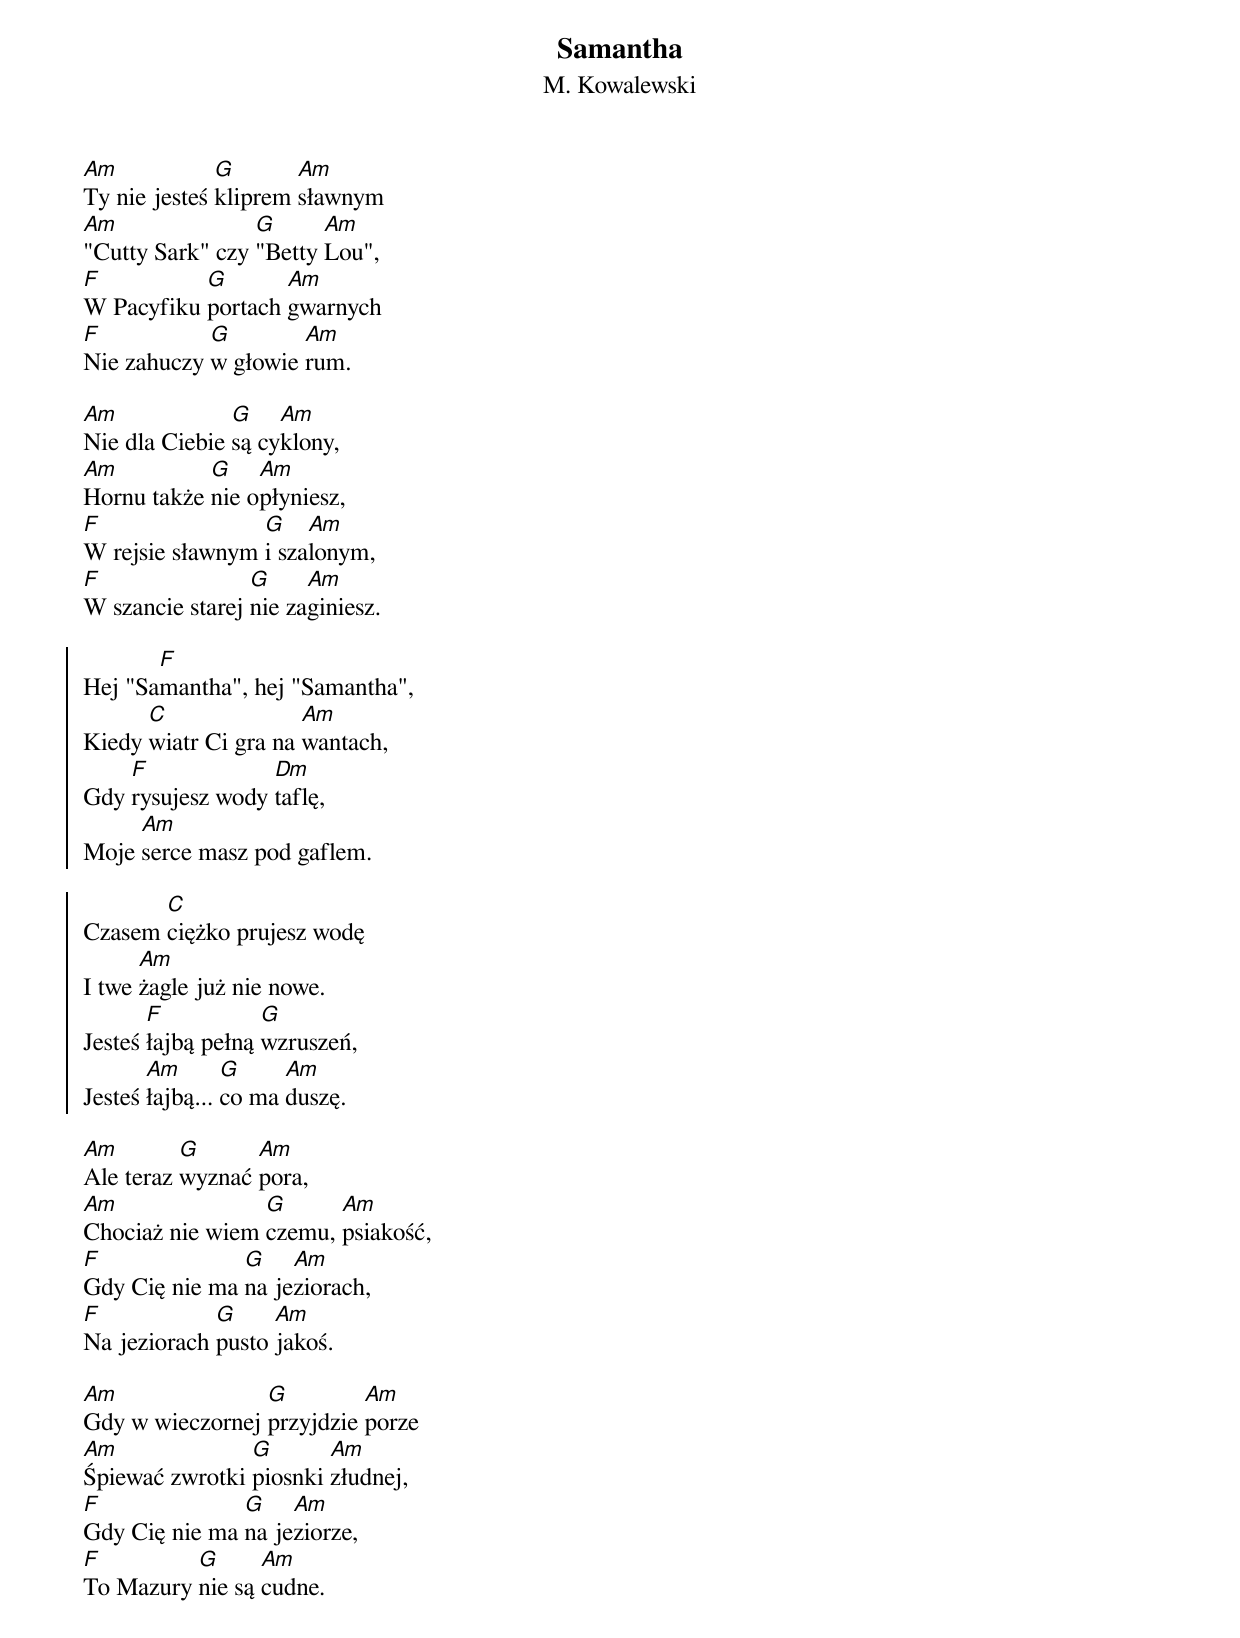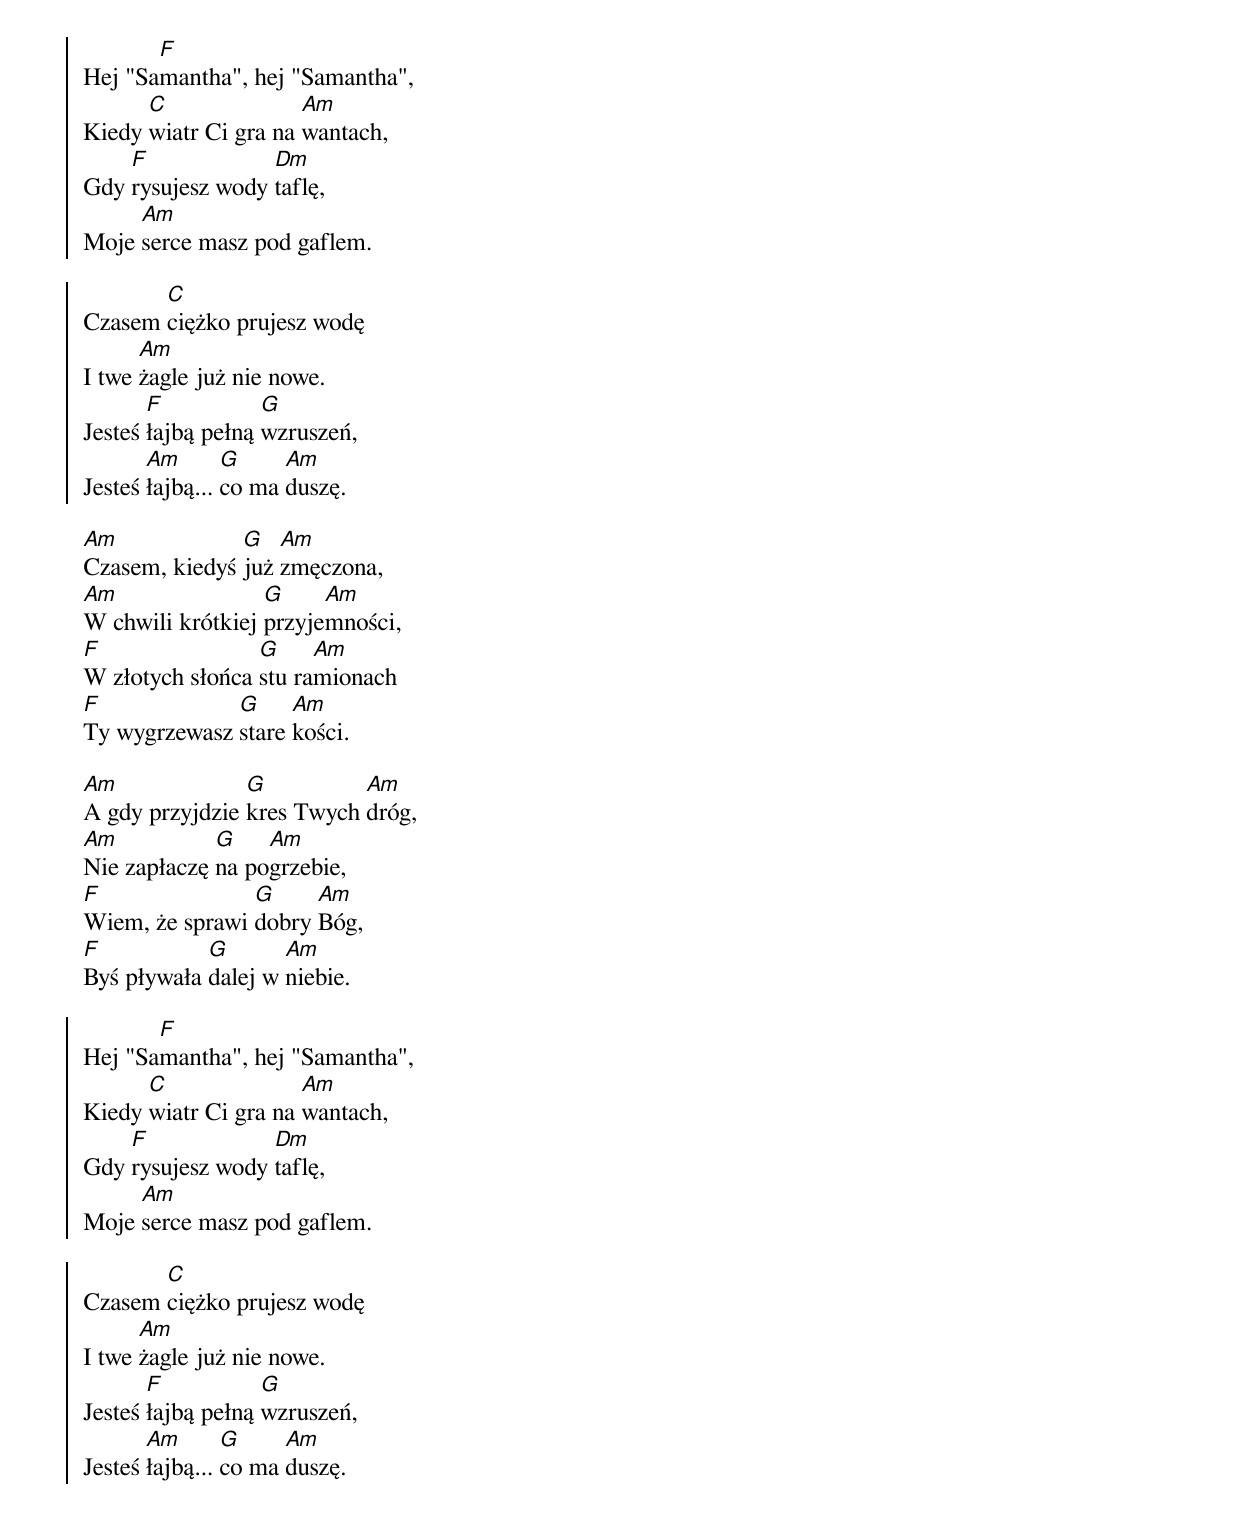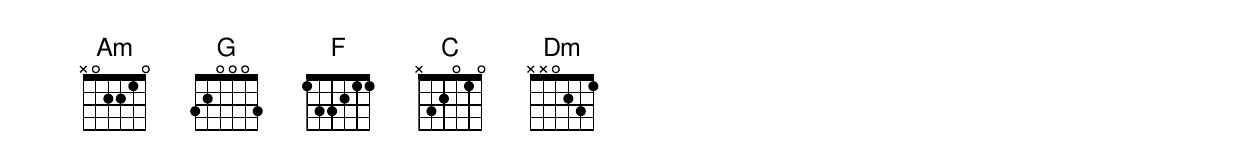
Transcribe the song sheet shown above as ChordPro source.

{t:Samantha}
{st:M. Kowalewski}
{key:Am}

[Am]Ty nie jesteś [G]kliprem [Am]sławnym
[Am]"Cutty Sark" czy [G]"Betty [Am]Lou",
[F]W Pacyfiku [G]portach [Am]gwarnych
[F]Nie zahuczy [G]w głowie [Am]rum.

[Am]Nie dla Ciebie [G]są cy[Am]klony,
[Am]Hornu także [G]nie o[Am]płyniesz,
[F]W rejsie sławnym [G]i sza[Am]lonym,
[F]W szancie starej [G]nie za[Am]giniesz.

{soc}
Hej "Sa[F]mantha", hej "Samantha",
Kiedy [C]wiatr Ci gra na [Am]wantach,
Gdy [F]rysujesz wody [Dm]taflę,
Moje [Am]serce masz pod gaflem.

Czasem [C]ciężko prujesz wodę
I twe [Am]żagle już nie nowe.
Jesteś [F]łajbą pełną [G]wzruszeń,
Jesteś [Am]łajbą... [G]co ma [Am]duszę.
{eoc}

[Am]Ale teraz [G]wyznać [Am]pora,
[Am]Chociaż nie wiem [G]czemu, [Am]psiakość,
[F]Gdy Cię nie ma [G]na je[Am]ziorach,
[F]Na jeziorach [G]pusto [Am]jakoś.

[Am]Gdy w wieczornej [G]przyjdzie [Am]porze
[Am]Śpiewać zwrotki [G]piosnki [Am]złudnej,
[F]Gdy Cię nie ma [G]na je[Am]ziorze,
[F]To Mazury [G]nie są [Am]cudne.

{soc}
Hej "Sa[F]mantha", hej "Samantha",
Kiedy [C]wiatr Ci gra na [Am]wantach,
Gdy [F]rysujesz wody [Dm]taflę,
Moje [Am]serce masz pod gaflem.

Czasem [C]ciężko prujesz wodę
I twe [Am]żagle już nie nowe.
Jesteś [F]łajbą pełną [G]wzruszeń,
Jesteś [Am]łajbą... [G]co ma [Am]duszę.
{eoc}

[Am]Czasem, kiedyś [G]już [Am]zmęczona,
[Am]W chwili krótkiej [G]przyje[Am]mności,
[F]W złotych słońca [G]stu ra[Am]mionach
[F]Ty wygrzewasz [G]stare [Am]kości.

[Am]A gdy przyjdzie [G]kres Twych [Am]dróg,
[Am]Nie zapłaczę [G]na po[Am]grzebie,
[F]Wiem, że sprawi [G]dobry [Am]Bóg,
[F]Byś pływała [G]dalej w [Am]niebie.

{soc}
Hej "Sa[F]mantha", hej "Samantha",
Kiedy [C]wiatr Ci gra na [Am]wantach,
Gdy [F]rysujesz wody [Dm]taflę,
Moje [Am]serce masz pod gaflem.

Czasem [C]ciężko prujesz wodę
I twe [Am]żagle już nie nowe.
Jesteś [F]łajbą pełną [G]wzruszeń,
Jesteś [Am]łajbą... [G]co ma [Am]duszę.
{eoc}
